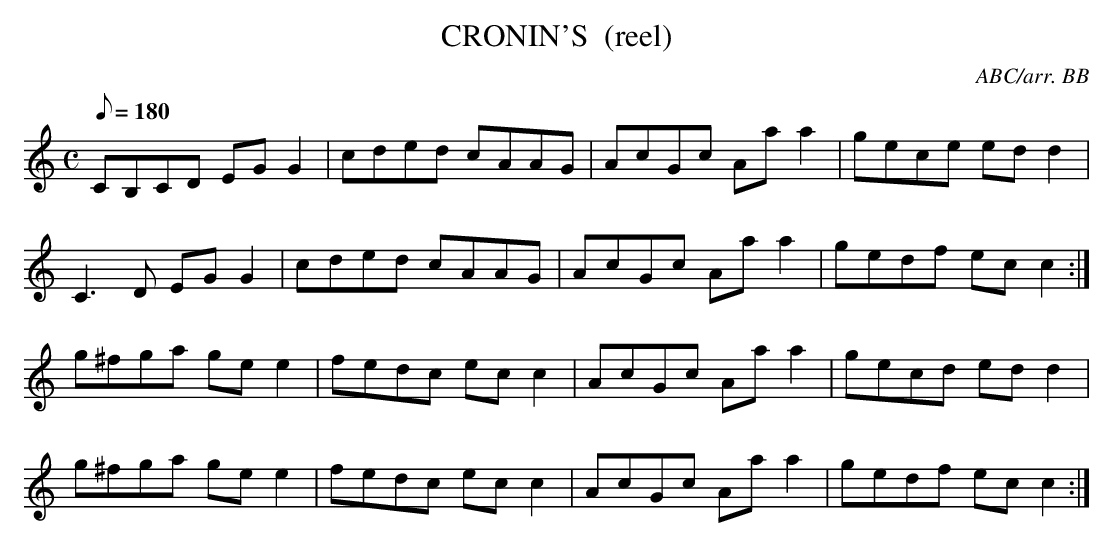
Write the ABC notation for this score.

X:1
T:CRONIN'S  (reel)
C:ABC/arr. BB
L:1/8
M:C
Q:180
K:C
CB,CD EGG2|cded cAAG|AcGc Aaa2|gece edd2|
C3D EGG2|cded cAAG|AcGc Aaa2|gedf ecc2 :|
g^fga gee2|fedc ecc2|AcGc Aaa2|gecd edd2|
g^fga gee2|fedc ecc2|AcGc Aaa2|gedf ecc2 :|
